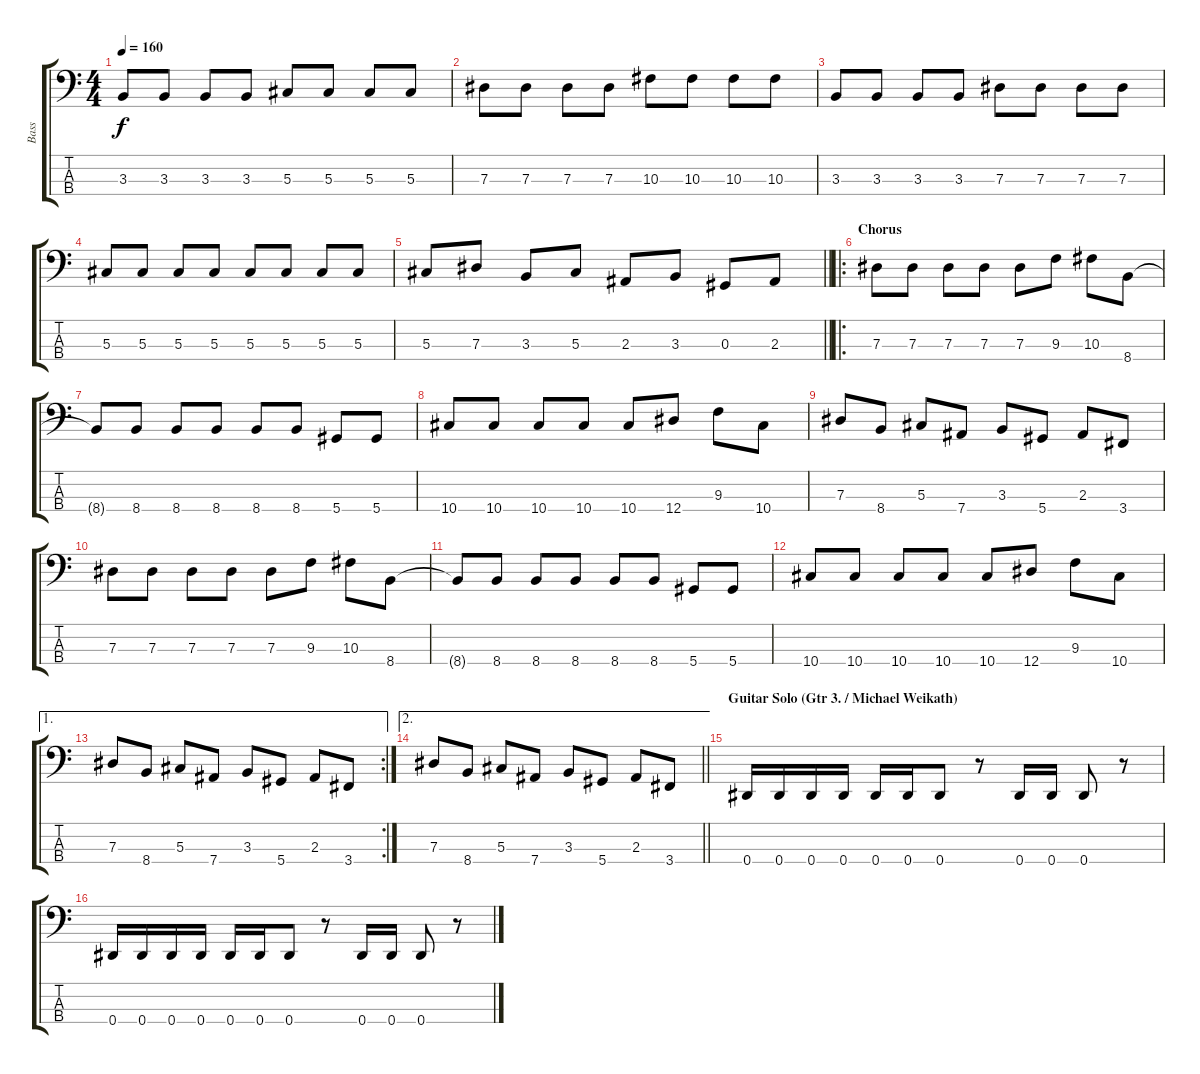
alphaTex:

\track ("Bass" "Bass") {instrument electricbassfinger}
\staff {score tabs}
\tuning (Gb2 Db2 Ab1 Eb1) {hide}
\ts (4 4)
\tempo 160
\clef f4
\ks c
3.3.8{dy f} 3.3.8 3.3.8 3.3.8 5.3.8 5.3.8 5.3.8 5.3.8 |
7.3.8 7.3.8 7.3.8 7.3.8 10.3.8 10.3.8 10.3.8 10.3.8 |
3.3.8 3.3.8 3.3.8 3.3.8 7.3.8 7.3.8 7.3.8 7.3.8 |
5.3.8 5.3.8 5.3.8 5.3.8 5.3.8 5.3.8 5.3.8 5.3.8 |
\barLineRight lightlight
5.3.8 7.3.8 3.3.8 5.3.8 2.3.8 3.3.8 0.3.8 2.3.8 |
\ro
\section ("" "Chorus")
7.3.8 7.3.8 7.3.8 7.3.8 7.3.8 9.3.8 10.3.8 8.4.8 |
8.4{t}.8 8.4.8 8.4.8 8.4.8 8.4.8 8.4.8 5.4.8 5.4.8 |
10.4.8 10.4.8 10.4.8 10.4.8 10.4.8 12.4.8 9.3.8 10.4.8 |
7.3.8 8.4.8 5.3.8 7.4.8 3.3.8 5.4.8 2.3.8 3.4.8 |
7.3.8 7.3.8 7.3.8 7.3.8 7.3.8 9.3.8 10.3.8 8.4.8 |
8.4{t}.8 8.4.8 8.4.8 8.4.8 8.4.8 8.4.8 5.4.8 5.4.8 |
10.4.8 10.4.8 10.4.8 10.4.8 10.4.8 12.4.8 9.3.8 10.4.8 |
\ae 1
\rc 2
7.3.8 8.4.8 5.3.8 7.4.8 3.3.8 5.4.8 2.3.8 3.4.8 |
\ae 2
\barLineRight lightlight
7.3.8 8.4.8 5.3.8 7.4.8 3.3.8 5.4.8 2.3.8 3.4.8 |
\section ("" "Guitar Solo (Gtr 3. / Michael Weikath)")
0.4.16 0.4.16 0.4.16 0.4.16 0.4.16 0.4.16 0.4.8 r.8 0.4.16 0.4.16 0.4.8 r.8 |
0.4.16 0.4.16 0.4.16 0.4.16 0.4.16 0.4.16 0.4.8 r.8 0.4.16 0.4.16 0.4.8 r.8
